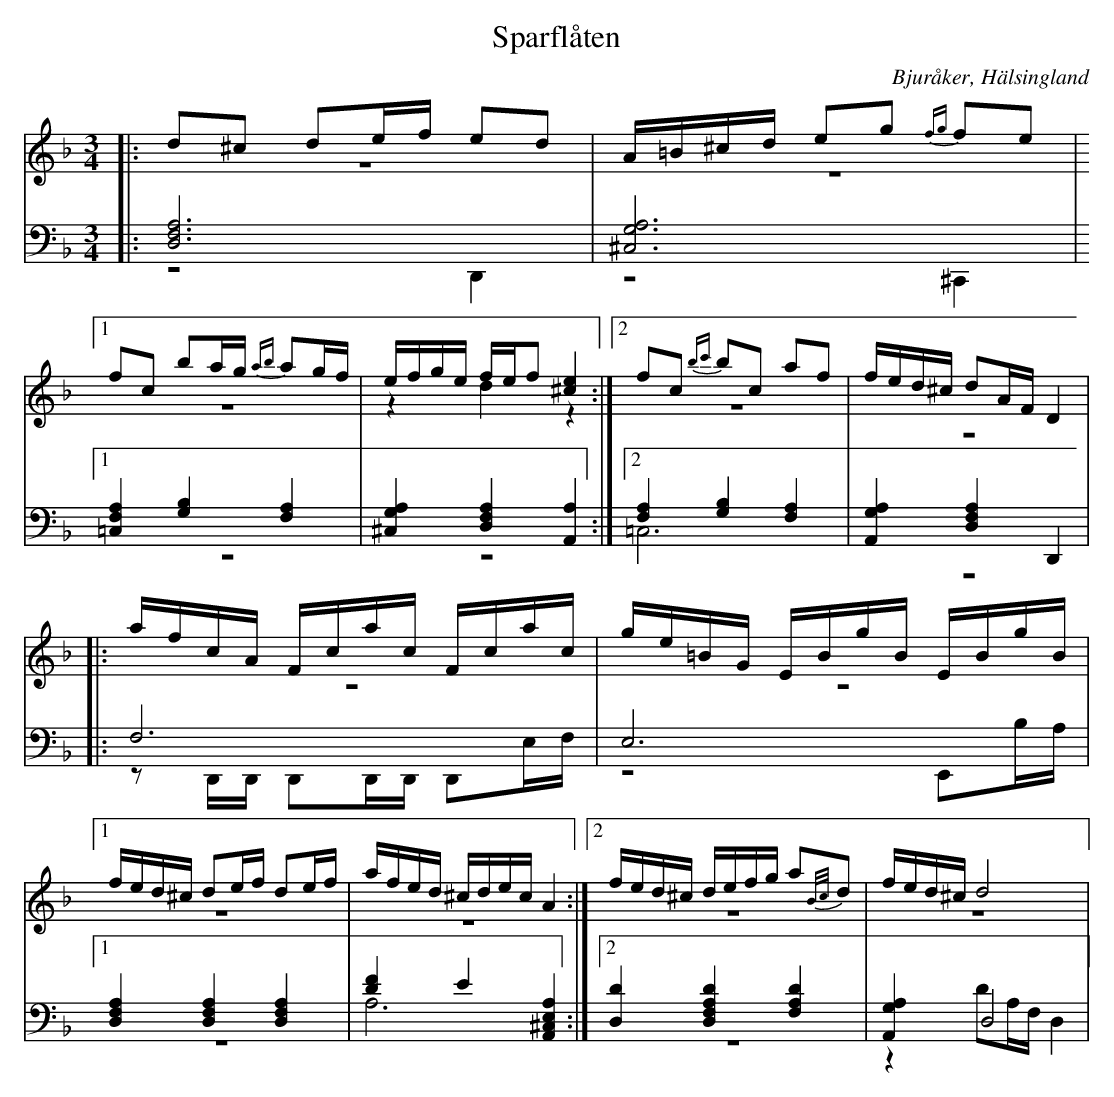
X:1
T: Sparflåten
O: Bjuråker, Hälsingland
M: 3/4
L: 1/8
K: Dm
V:1
V:2 merge
V:3
V:4 merge
V:1
|:d^c de/f/ ed|A/=B/^c/d/ eg {fg}fe|1 fc ba/g/ {ab}ag/f/| e/f/g/e/ f/e/f [^c2e2]:|2 fc {bc'}bc af|f/e/d/^c/ dA/F/ D2|
|:a/f/c/A/  F/c/a/c/ F/c/a/c/|g/e/=B/G/  E/B/g/B/  E/B/g/B/|1 f/e/d/^c/ de/f/ de/f/|a/f/e/d/ ^c/d/e/c/ A2:|2 f/e/d/^c/ d/e/f/g/ a{B/c/}d|f/e/d/^c/ d4|
V:2
|:z6|z6|1 z6|z2 d2 z2:|2 z6|z6|
|:z6|z6|1 z6|z6:|2 z6|z6|
V:3 clef=bass
|:[D,6F,6A,6]|[^C,6G,6A,6]|1 [=C,2F,2A,2] [G,2B,2] [F,2A,2]|[^C,2G,2A,2] [D,2F,2A,2] [A,,2A,2]:|2 [F,2A,2] [G,2B,2] [F,2A,2]|[A,,2G,2A,2] [D,2F,2A,2] D,,2|
|:F,6|E,6|1 [D,2F,2A,2] [D,2F,2A,2] [D,2F,2A,2]|[D2F2] E2 [A,,2^C,2E,2A,2]:|2 [D,2D2] [D,2F,2A,2D2] [F,2A,2D2]|[A,,2G,2A,2] D,4|
V:4 clef=bass
|:z4 D,,2|z4 ^C,,2|1 z6|z6:|2 =C,6|z6|
|:zD,,/D,,/ D,,D,,/D,,/ D,,E,/F,/|z4 E,,B,/A,/|1 z6|A,6:|2 z6|z2 DA,/F,/ D,2|
